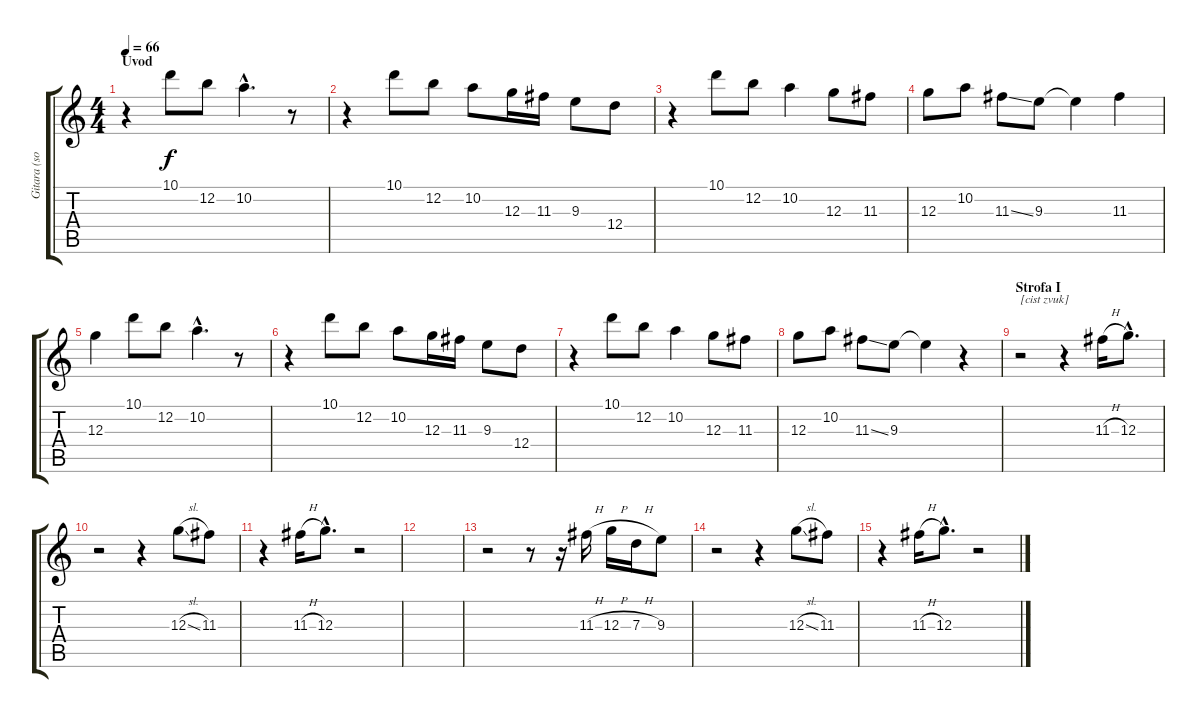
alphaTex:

\track ("Gitara (solo)" "Gitara (so") {instrument distortionguitar}
\staff {score tabs}
\tuning (E4 B3 G3 D3 A2 E2) {hide}
\ts (4 4)
\section ("" "Uvod")
\tempo 66
\clef g2
\ks c
r.4{dy f instrument distortionguitar} 10.1.8 12.2.8 10.2{hac}.4{d} r.8 |
r.4 10.1.8 12.2.8 10.2.8 12.3.16 11.3.16 9.3.8 12.4.8 |
r.4 10.1.8 12.2.8 10.2.4 12.3.8 11.3.8 |
12.3.8 10.2.8 11.3{ss}.8 9.3.8 9.3{t}.4 11.3.4 |
12.3.4 10.1.8 12.2.8 10.2{hac}.4{d} r.8 |
r.4 10.1.8 12.2.8 10.2.8 12.3.16 11.3.16 9.3.8 12.4.8 |
r.4 10.1.8 12.2.8 10.2.4 12.3.8 11.3.8 |
12.3.8 10.2.8 11.3{ss}.8 9.3.8 9.3{t}.4 r.4 |
\section ("" "Strofa I")
r.2{txt "[cist zvuk]" volume 10 instrument electricguitarjazz} r.4 11.3{h}.16 12.3{hac}.8{d} |
r.2 r.4 12.3{sl}.8 11.3.8 |
r.4 11.3{h}.16 12.3{hac}.8{d} r.2 |
|
r.2 r.8 r.16 11.3{h}.16 12.3{h}.16 7.3{h}.16 9.3.8 |
r.2 r.4 12.3{sl}.8 11.3.8 |
r.4 11.3{h}.16 12.3{hac}.8{d} r.2
